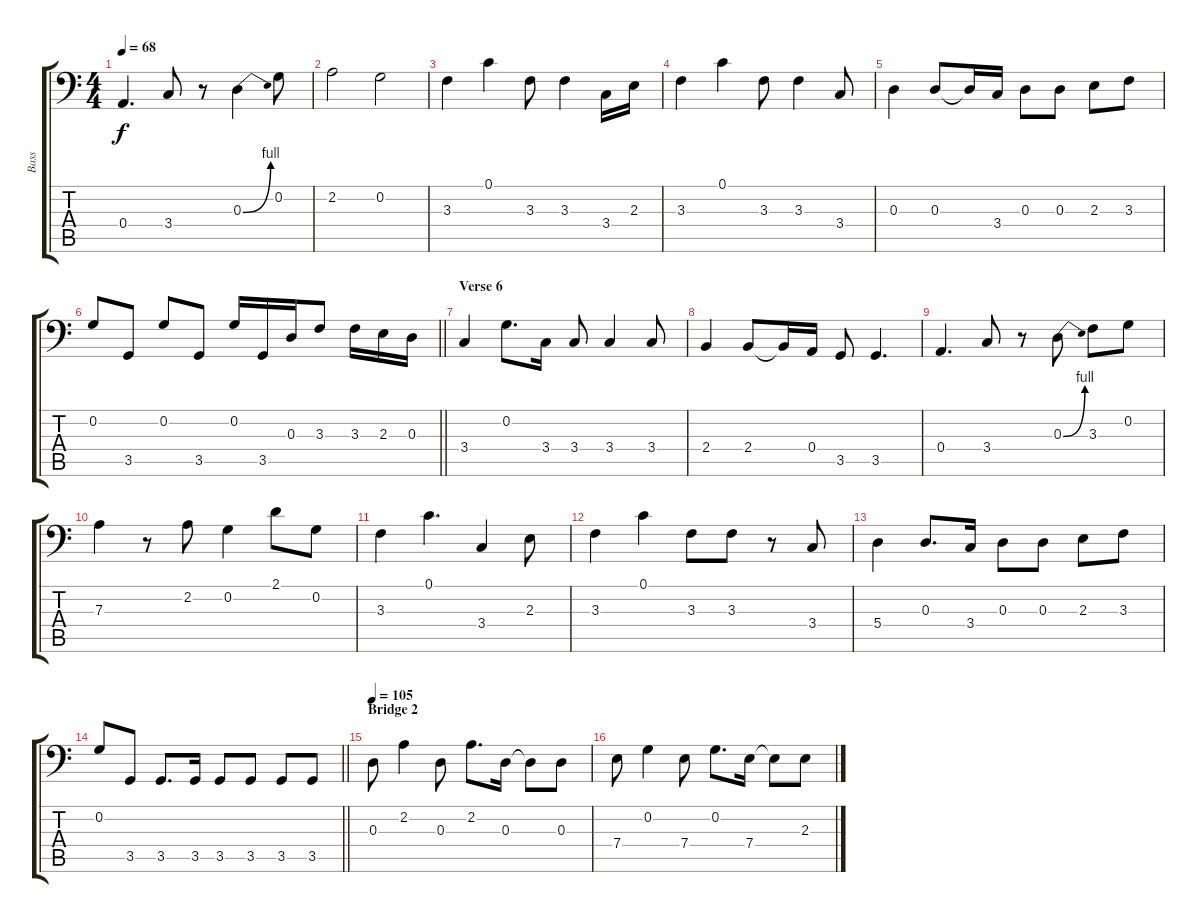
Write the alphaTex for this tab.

\track ("Bass" "Bass") {instrument electricbassfinger}
\staff {score tabs}
\tuning (C3 G2 D2 A1 E1 B0) {hide}
\ts (4 4)
\tempo 68
\clef f4
\ks c
0.4.4{d dy f} 3.4.8 r.8 0.3{be (bend 0 0 60 4)}.4 0.2.8 |
2.2.2 0.2.2 |
3.3.4 0.1.4 3.3.8 3.3.4 3.4.16 2.3.16 |
3.3.4 0.1.4 3.3.8 3.3.4 3.4.8 |
0.3.4 0.3.8 0.3{t}.16 3.4.16 0.3.8 0.3.8 2.3.8 3.3.8 |
\barLineRight lightlight
0.2.8 3.5.8 0.2.8 3.5.8 0.2.16 3.5.16 0.3.16 3.3.8 3.3.16 2.3.16 0.3.16 |
\section ("" "Verse 6")
3.4.4 0.2.8{d} 3.4.16 3.4.8 3.4.4 3.4.8 |
2.4.4 2.4.8 2.4{t}.16 0.4.16 3.5.8 3.5.4{d} |
0.4.4{d} 3.4.8 r.8 0.3{be (bend 0 0 60 4)}.8 3.3.8 0.2.8 |
7.3.4 r.8 2.2.8 0.2.4 2.1.8 0.2.8 |
3.3.4 0.1.4{d} 3.4.4 2.3.8 |
3.3.4 0.1.4 3.3.8 3.3.8 r.8 3.4.8 |
5.4.4 0.3.8{d} 3.4.16 0.3.8 0.3.8 2.3.8 3.3.8 |
\barLineRight lightlight
0.2.8 3.5.8 3.5.8{d} 3.5.16 3.5.8 3.5.8 3.5.8 3.5.8 |
\section ("" "Bridge 2")
\tempo 105
0.3.8 2.2.4 0.3.8 2.2.8{d} 0.3.16 0.3{t}.8 0.3.8 |
7.4.8 0.2.4 7.4.8 0.2.8{d} 7.4.16 7.4{t}.8 2.3.8
